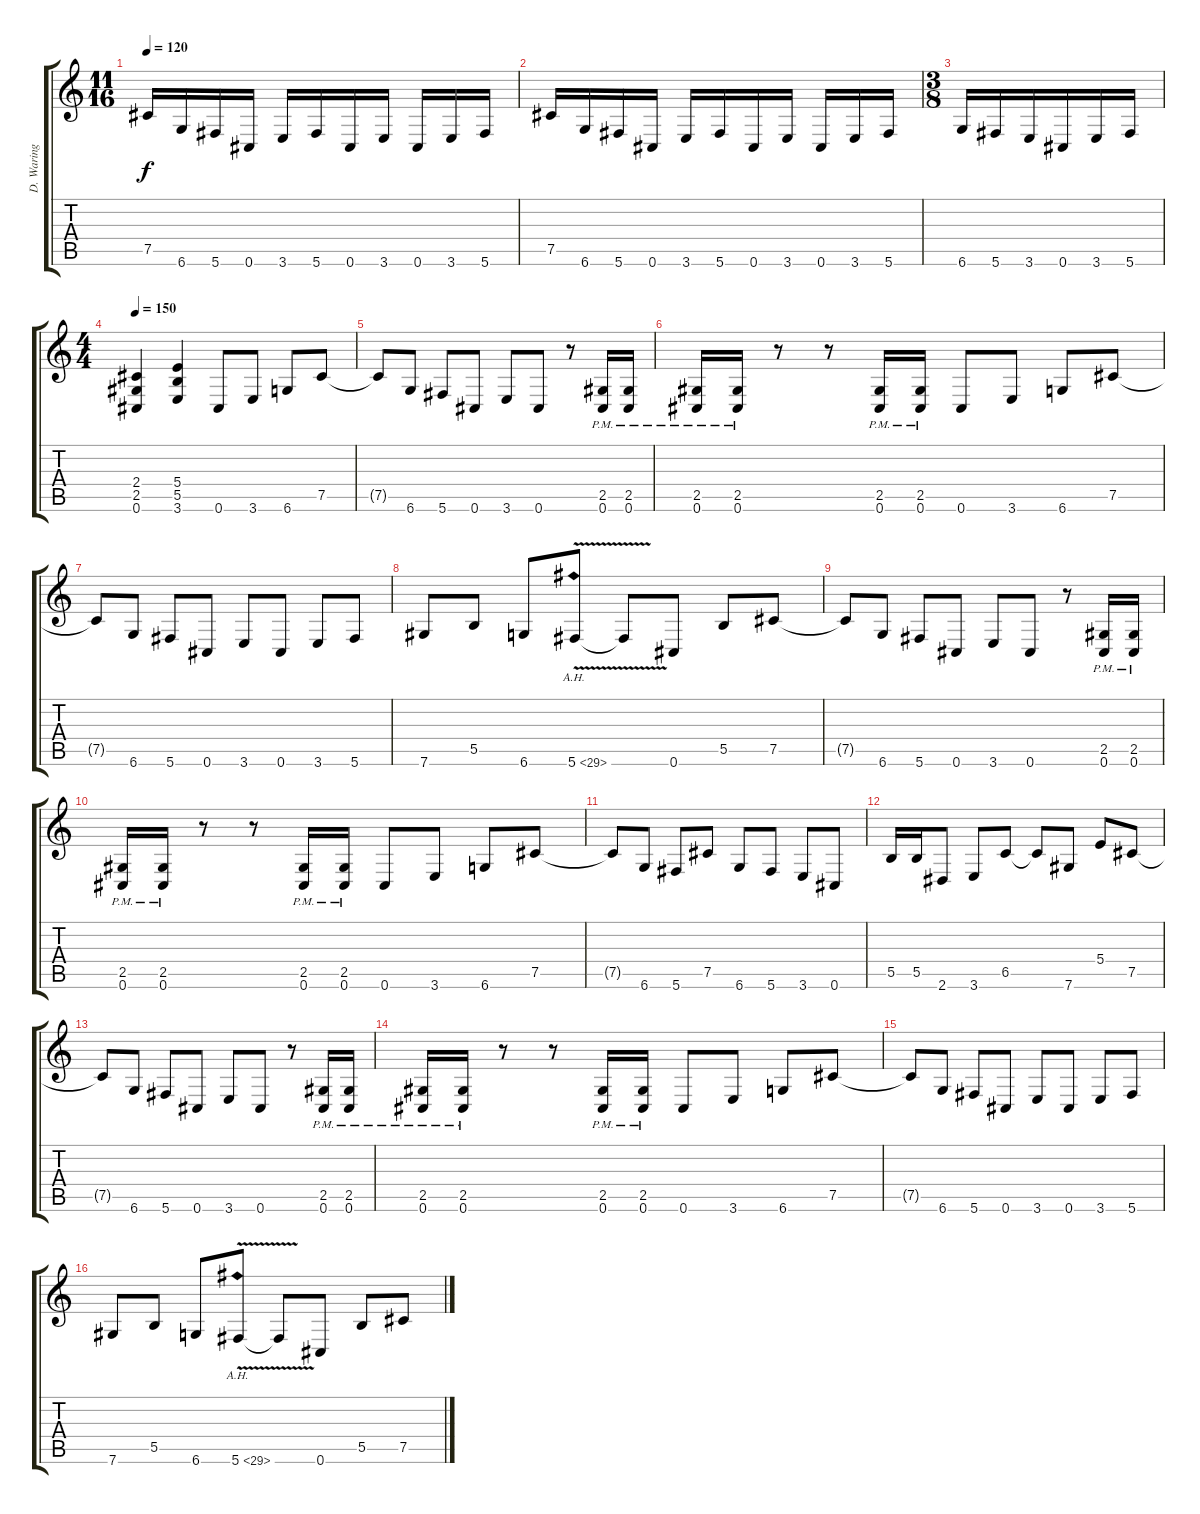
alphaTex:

\track ("D. Waring Gtr." "D. Waring ") {instrument distortionguitar}
\staff {score tabs}
\tuning (Db4 Ab3 E3 B2 Gb2 Db2) {hide}
\ts (11 16)
\tempo 120
\clef g2
\ks c
7.5.16{dy f} 6.6.16 5.6.16 0.6.16 3.6.16 5.6.16 0.6.16 3.6.16 0.6.16 3.6.16 5.6.16 |
7.5.16 6.6.16 5.6.16 0.6.16 3.6.16 5.6.16 0.6.16 3.6.16 0.6.16 3.6.16 5.6.16 |
\ts (3 8)
6.6.16 5.6.16 3.6.16 0.6.16 3.6.16 5.6.16 |
\ts (4 4)
\tempo 150
(2.4 2.5 0.6).4 (5.4 5.5 3.6).4 0.6.8 3.6.8 6.6.8 7.5.8 |
7.5{t}.8 6.6.8 5.6.8 0.6.8 3.6.8 0.6.8 r.8 (2.5{pm} 0.6{pm}).16 (2.5{pm} 0.6{pm}).16 |
(2.5{pm} 0.6{pm}).16 (2.5{pm} 0.6{pm}).16 r.8 r.8 (2.5{pm} 0.6{pm}).16 (2.5{pm} 0.6{pm}).16 0.6.8 3.6.8 6.6.8 7.5.8 |
7.5{t}.8 6.6.8 5.6.8 0.6.8 3.6.8 0.6.8 3.6.8 5.6.8 |
7.6.8 5.5.8 6.6.8 5.6{ah 24 v}.8 5.6{t}.8 0.6.8 5.5.8 7.5.8 |
7.5{t}.8 6.6.8 5.6.8 0.6.8 3.6.8 0.6.8 r.8 (2.5{pm} 0.6{pm}).16 (2.5{pm} 0.6{pm}).16 |
(2.5{pm} 0.6{pm}).16 (2.5{pm} 0.6{pm}).16 r.8 r.8 (2.5{pm} 0.6{pm}).16 (2.5{pm} 0.6{pm}).16 0.6.8 3.6.8 6.6.8 7.5.8 |
7.5{t}.8 6.6.8 5.6.8 7.5.8 6.6.8 5.6.8 3.6.8 0.6.8 |
5.5.16 5.5.16 2.6.8 3.6.8 6.5.8 6.5{t}.8 7.6.8 5.4.8 7.5.8 |
7.5{t}.8 6.6.8 5.6.8 0.6.8 3.6.8 0.6.8 r.8 (2.5{pm} 0.6{pm}).16 (2.5{pm} 0.6{pm}).16 |
(2.5{pm} 0.6{pm}).16 (2.5{pm} 0.6{pm}).16 r.8 r.8 (2.5{pm} 0.6{pm}).16 (2.5{pm} 0.6{pm}).16 0.6.8 3.6.8 6.6.8 7.5.8 |
7.5{t}.8 6.6.8 5.6.8 0.6.8 3.6.8 0.6.8 3.6.8 5.6.8 |
7.6.8 5.5.8 6.6.8 5.6{ah 24 v}.8 5.6{t}.8 0.6.8 5.5.8 7.5.8
